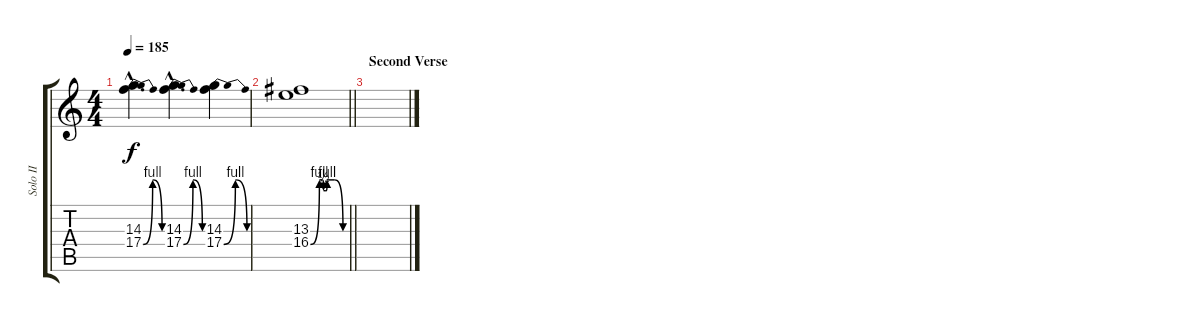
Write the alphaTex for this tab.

\track ("Solo II" "Solo II") {instrument distortionguitar}
\staff {score tabs}
\tuning (D4 A3 F3 C3 G2 C2) {hide}
\ts (4 4)
\tempo 185
\clef g2
\ks c
(14.3{hac} 17.4{be (bendrelease 0 0 15 4 45 4 60 0) hac}).4{d dy f} (14.3{hac} 17.4{be (bendrelease 0 0 15 4 45 4 60 0) hac}).4{d} (14.3 17.4{be (bendrelease 0 0 15 4 45 4 60 0)}).4 |
\barLineRight lightlight
(13.3 16.4{be (custom 0 0 15 4 20 4 22 2 26 2 28 4 40 4 55 0 60 0)}).1 |
\section ("" "Second Verse")
